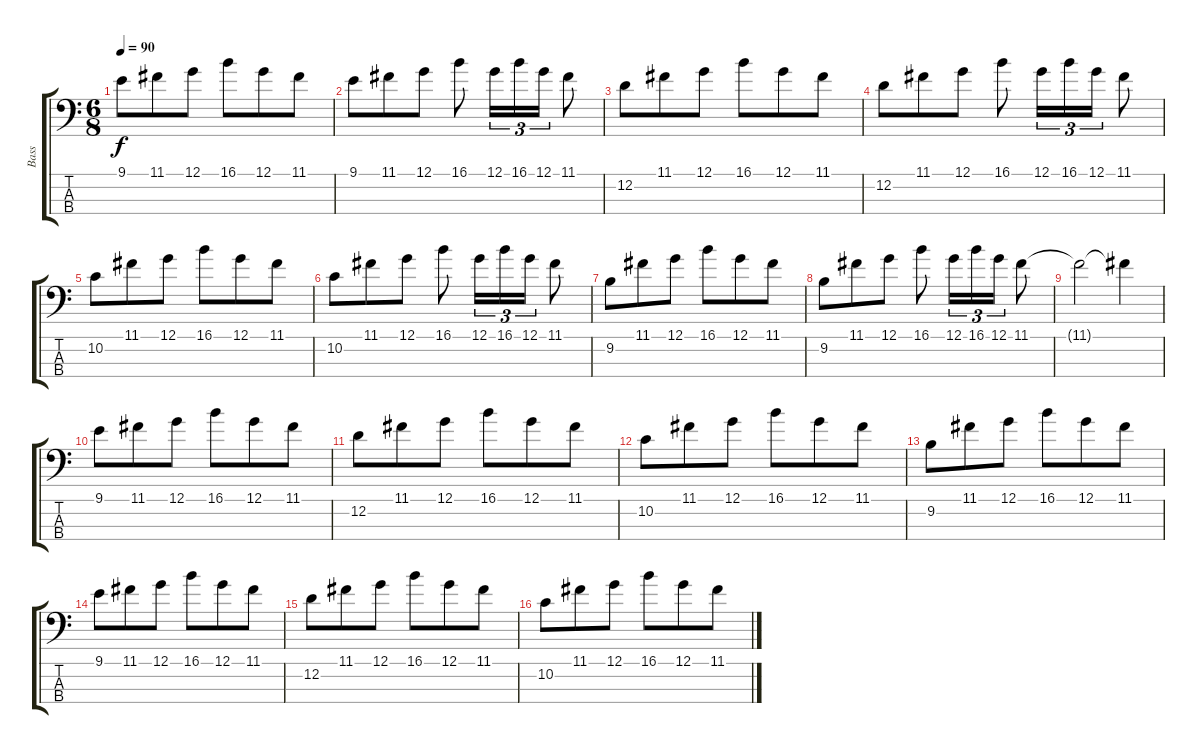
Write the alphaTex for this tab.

\track ("Bass" "Bass") {instrument fretlessbass}
\staff {score tabs}
\tuning (G2 D2 A1 E1) {hide}
\ts (6 8)
\tempo 90
\clef f4
\ks c
9.1.8{dy f} 11.1.8 12.1.8 16.1.8 12.1.8 11.1.8 |
9.1.8 11.1.8 12.1.8 16.1.8 12.1.16{tu (3 2)} 16.1.16{tu (3 2)} 12.1.16{tu (3 2)} 11.1.8 |
12.2.8 11.1.8 12.1.8 16.1.8 12.1.8 11.1.8 |
12.2.8 11.1.8 12.1.8 16.1.8 12.1.16{tu (3 2)} 16.1.16{tu (3 2)} 12.1.16{tu (3 2)} 11.1.8 |
10.2.8 11.1.8 12.1.8 16.1.8 12.1.8 11.1.8 |
10.2.8 11.1.8 12.1.8 16.1.8 12.1.16{tu (3 2)} 16.1.16{tu (3 2)} 12.1.16{tu (3 2)} 11.1.8 |
9.2.8 11.1.8 12.1.8 16.1.8 12.1.8 11.1.8 |
9.2.8 11.1.8 12.1.8 16.1.8 12.1.16{tu (3 2)} 16.1.16{tu (3 2)} 12.1.16{tu (3 2)} 11.1.8 |
11.1{t}.2 11.1{t}.4 |
9.1.8 11.1.8 12.1.8 16.1.8 12.1.8 11.1.8 |
12.2.8 11.1.8 12.1.8 16.1.8 12.1.8 11.1.8 |
10.2.8 11.1.8 12.1.8 16.1.8 12.1.8 11.1.8 |
9.2.8 11.1.8 12.1.8 16.1.8 12.1.8 11.1.8 |
9.1.8 11.1.8 12.1.8 16.1.8 12.1.8 11.1.8 |
12.2.8 11.1.8 12.1.8 16.1.8 12.1.8 11.1.8 |
10.2.8 11.1.8 12.1.8 16.1.8 12.1.8 11.1.8
